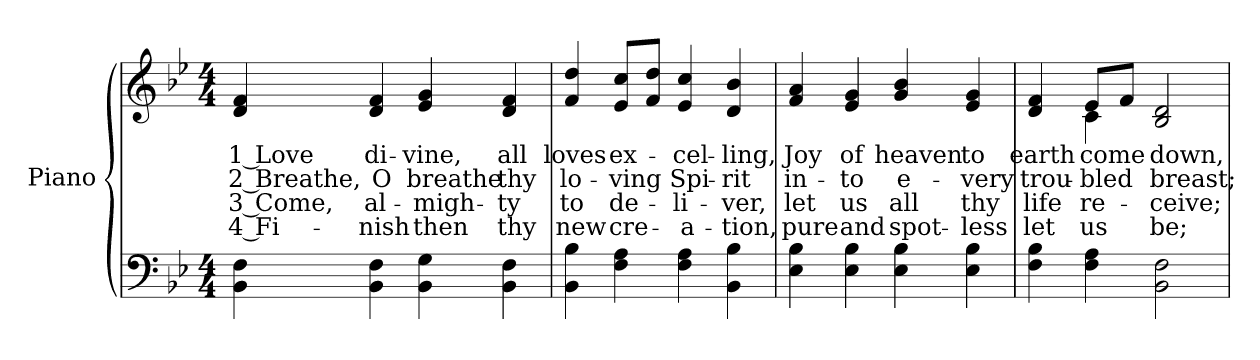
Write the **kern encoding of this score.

**kern	**kern	**text	**text	**text	**text
*part2	*part1	*part1	*part1	*part1	*part1
*staff2	*staff1	*staff1	*staff1	*staff1	*staff1
*I"Piano	*I"Piano	*	*	*	*
*I'Pno.	*I'Pno.	*	*	*	*
!!LO:PB:g=z
*clefF4	*clefG2	*	*	*	*
*k[b-e-]	*k[b-e-]	*	*	*	*
*B-:	*B-:	*	*	*	*
*M4/4	*M4/4	*	*	*	*
=1	=1	=1	=1	=1	=1
!	!	!LO:LY:b:color=#000000	!LO:LY:b:color=#000000	!LO:LY:b:color=#000000	!LO:LY:b:color=#000000
4BB-i\ 4Fi	4di/ 4fi	1 Love	2 Breathe,	-3 Come,	4 Fi-
!	!	!LO:LY:b:color=#000000	!LO:LY:b:color=#000000	!LO:LY:b:color=#000000	!LO:LY:b:color=#000000
4BB-i\ 4Fi	4di/ 4fi	di-	O	al-	-nish
!	!	!LO:LY:b:color=#000000	!LO:LY:b:color=#000000	!LO:LY:b:color=#000000	!LO:LY:b:color=#000000
4BB-i\ 4Gi	4e-i/ 4gi	-vine,	breathe	migh-	-then
!	!	!LO:LY:b:color=#000000	!LO:LY:b:color=#000000	!LO:LY:b:color=#000000	!LO:LY:b:color=#000000
4BB-i\ 4Fi	4di/ 4fi	all	thy	ty	thy
=2	=2	=2	=2	=2	=2
!	!	!LO:LY:b:color=#000000	!LO:LY:b:color=#000000	!LO:LY:b:color=#000000	!LO:LY:b:color=#000000
4BB-i\ 4B-i	4fi/ 4ddi	loves	lo-	to	new
!	!	!LO:LY:b:color=#000000	!LO:LY:b:color=#000000	!LO:LY:b:color=#000000	!LO:LY:b:color=#000000
4Fi\ 4Ai	8e-i/ 8cci/L	ex-	-ving	de-	-cre-
.	8fi/ 8ddi/J	.	.	.	.
!	!	!LO:LY:b:color=#000000	!LO:LY:b:color=#000000	!LO:LY:b:color=#000000	!LO:LY:b:color=#000000
4Fi\ 4Ai	4e-i/ 4cci	-cel-	Spi-	-li-	-a-
!	!	!LO:LY:b:color=#000000	!LO:LY:b:color=#000000	!LO:LY:b:color=#000000	!LO:LY:b:color=#000000
4BB-i\ 4B-i	4di/ 4b-i	-ling,	-rit	-ver,	tion,
=3	=3	=3	=3	=3	=3
!	!	!LO:LY:b:color=#000000	!LO:LY:b:color=#000000	!LO:LY:b:color=#000000	!LO:LY:b:color=#000000
4E-i\ 4B-i	4fi/ 4ai	Joy	in-	let	pure
!	!	!LO:LY:b:color=#000000	!LO:LY:b:color=#000000	!LO:LY:b:color=#000000	!LO:LY:b:color=#000000
4E-i\ 4B-i	4e-i/ 4gi	of	-to	us	and
!	!	!LO:LY:b:color=#000000	!LO:LY:b:color=#000000	!LO:LY:b:color=#000000	!LO:LY:b:color=#000000
4E-i\ 4B-i	4gi/ 4b-i	heaven	e-	all	spot-
!	!	!LO:LY:b:color=#000000	!LO:LY:b:color=#000000	!LO:LY:b:color=#000000	!LO:LY:b:color=#000000
4E-i\ 4B-i	4e-i/ 4gi	to	-very	-thy	less
=4	=4	=4	=4	=4	=4
!	!	!LO:LY:b:color=#000000	!LO:LY:b:color=#000000	!LO:LY:b:color=#000000	!LO:LY:b:color=#000000
*	*^	*	*	*	*
4Fi\ 4B-i	4di/ 4fi	4ryy	earth	trou-	life	let
!	!	!	!LO:LY:b:color=#000000	!LO:LY:b:color=#000000	!LO:LY:b:color=#000000	!LO:LY:b:color=#000000
4Fi\ 4Ai	8e-i/L	4ci\	come	-bled	re-	-us
.	8fi/J	.	.	.	.	.
!	!	!	!LO:LY:b:color=#000000	!LO:LY:b:color=#000000	!LO:LY:b:color=#000000	!LO:LY:b:color=#000000
2BB-i\ 2Fi	2B-i/ 2di	2ryy	down,	breast;	ceive;	be;
*	*v	*v	*	*	*	*
=	=	=	=	=	=
*-	*-	*-	*-	*-	*-
